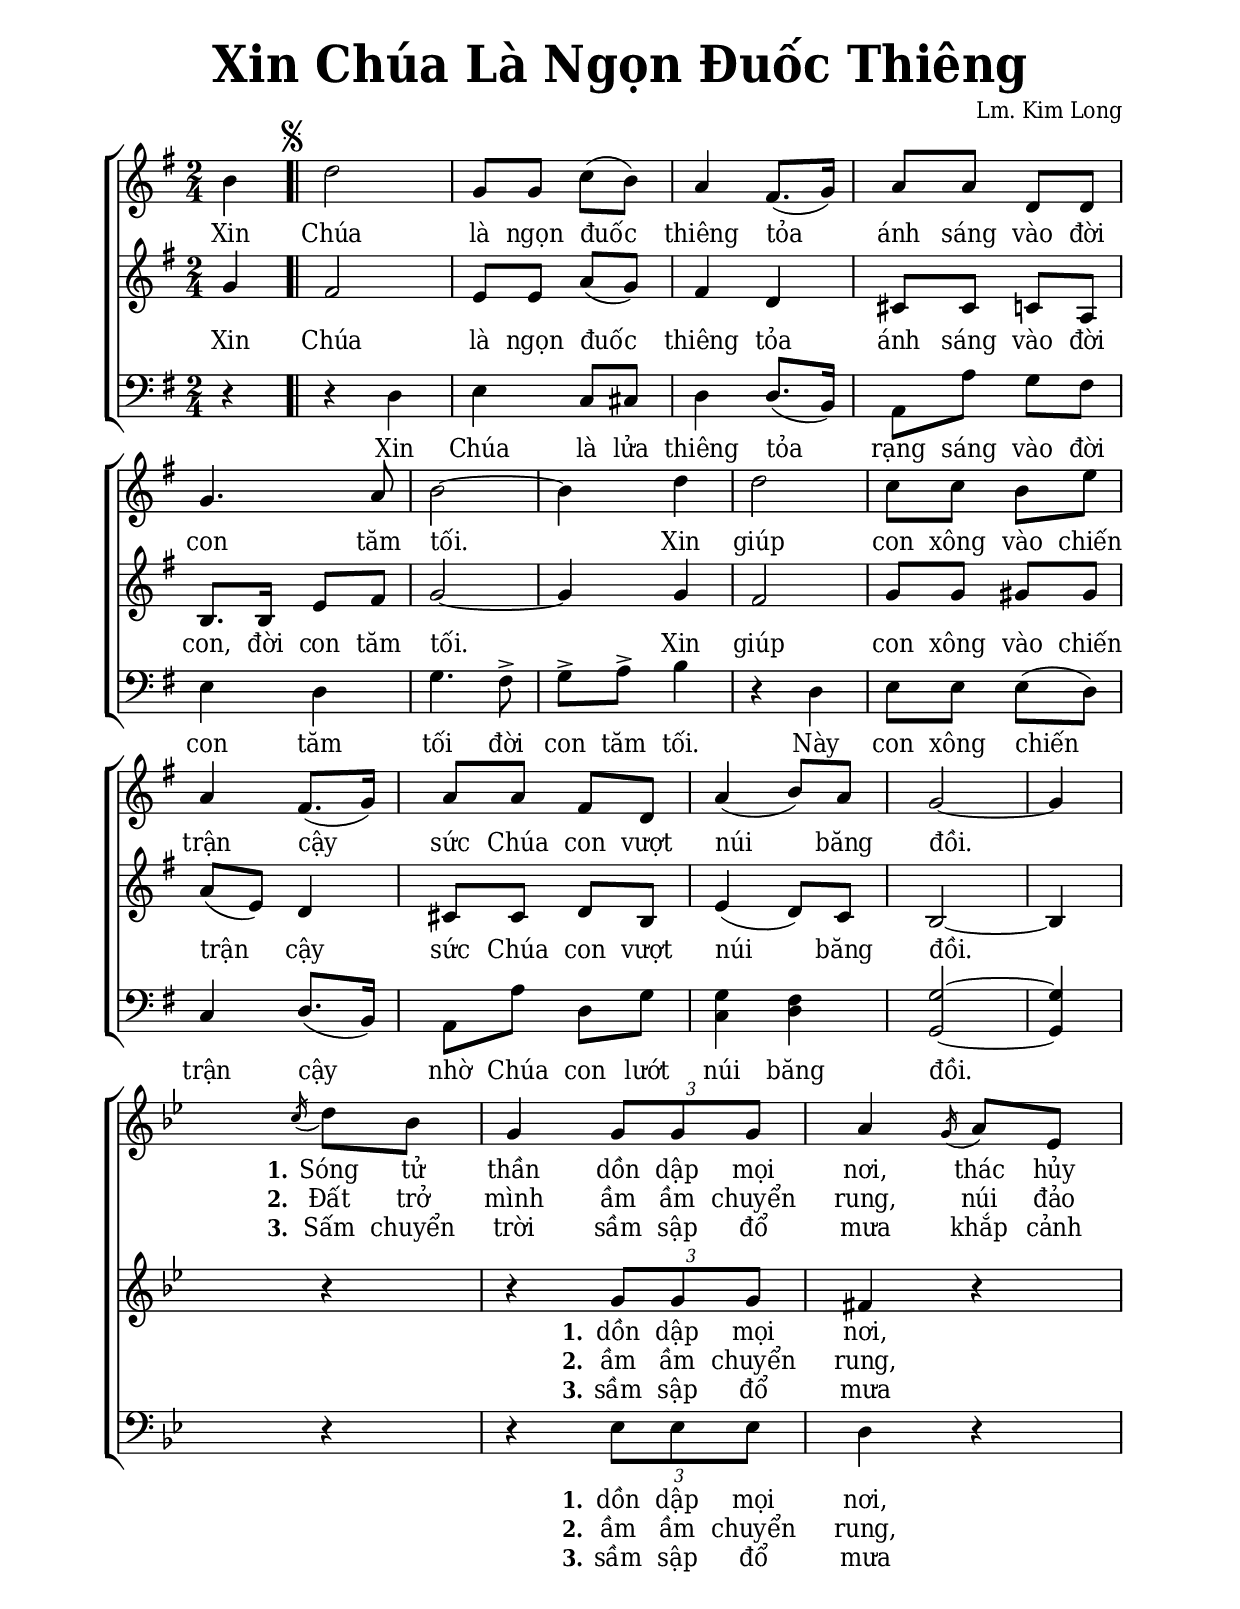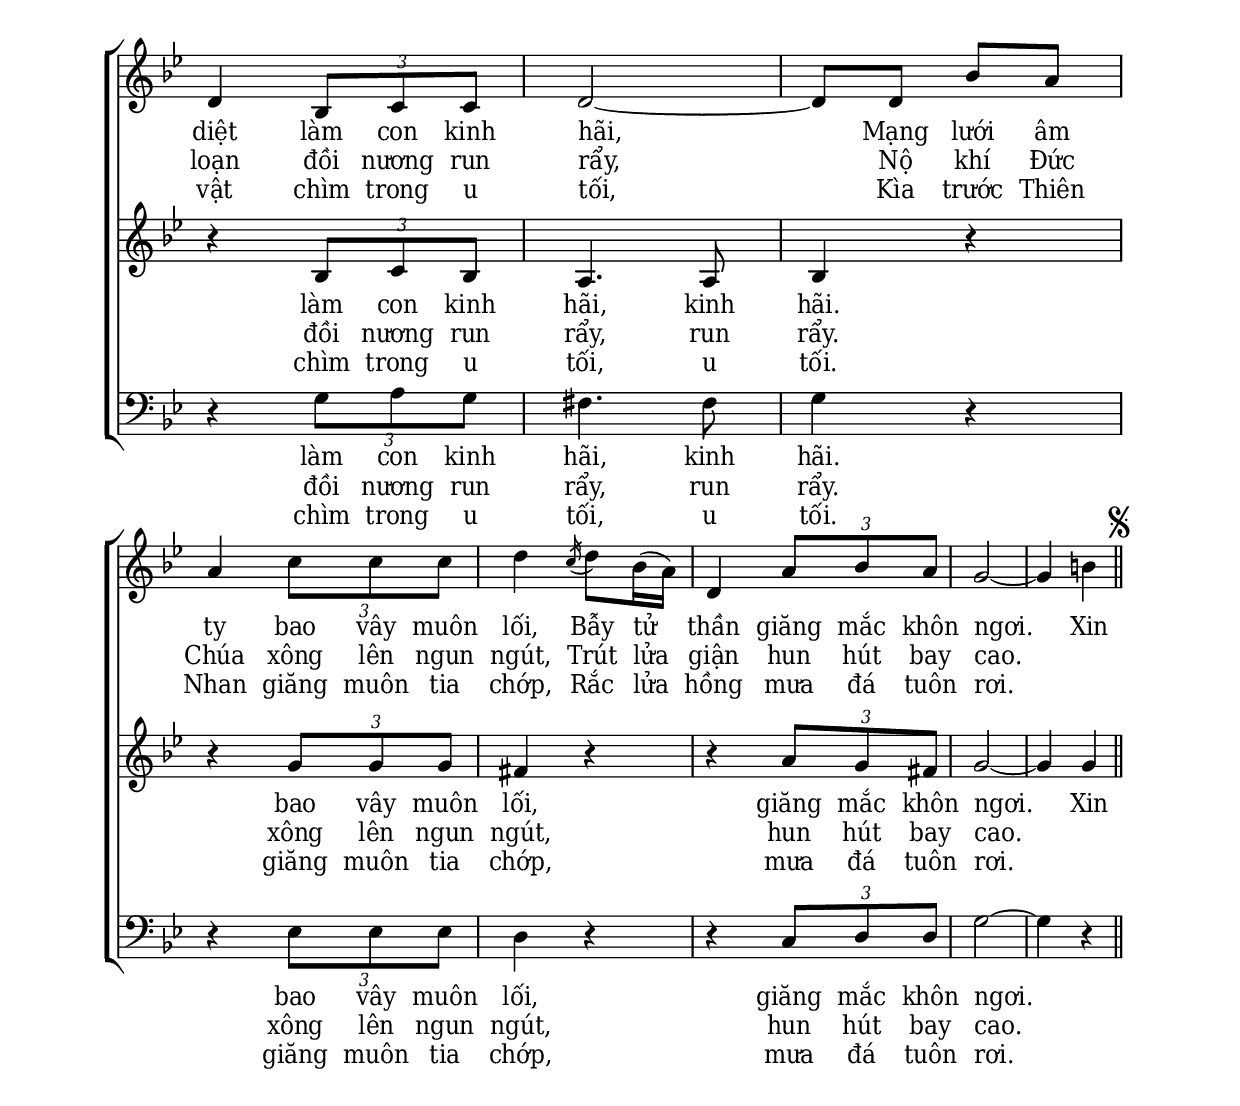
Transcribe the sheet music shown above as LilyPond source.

% Cài đặt chung
\version "2.22.1"
\include "english.ly"

\header {
  title = \markup { \fontsize #3 "Xin Chúa Là Ngọn Đuốc Thiêng" }
  composer = "Lm. Kim Long"
  %arranger = " "
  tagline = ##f
}

% Nhạc
nhacDiepKhucSop = \relative c'' {
  \key g \major \time 2/4
  \partial 4 b4 \bar ".|"
  \once \override Score.RehearsalMark.font-size = #0.1
  \mark \markup { \musicglyph #"scripts.segno" }
  d2 |
  g,8 g c (b) |
  a4 fs8. (g16) |
  a8 a d, d |
  g4. a8 |
  b2 ~ |
  b4 d |
  d2 |
  c8 c b e |
  a,4 fs8. (g16) |
  a8 a fs d |
  a'4 (b8) a |
  g2 ~ |
  g4 \bar "|"
}

nhacDiepKhucAlto = \relative c'' {
  \key g \major \time 2/4
  g4 |
  fs2 |
  e8 e a (g) |
  fs4 d |
  cs8 cs c! a |
  b8. b16 e8 [fs] |
  g2 ~ |
  g4 g |
  fs2 |
  g8 g gs gs |
  a (e) d4 |
  cs8 cs d b |
  e4 (d8) c |
  b2 ~ |
  b4
}

nhacDiepKhucBas = \relative c {
  \key g \major \time 2/4
  r4 |
  r4 d |
  e c8 cs |
  d4 d8. (b16) |
  a8 a' g fs |
  e4 d |
  g4. fs8 ^> |
  g ^> a ^> b4 |
  r d, |
  e8 e e (d) |
  c4 d8. (b16) |
  a8 a' d, g |
  <g c,>4 <fs d> |
  <g g,>2 ~ |
  <g g,>4
}

nhacPhienKhucSop = \relative c'' {
  \key bf \major \time 2/4
  \partial 4.
  % thêm dấu nghỉ ẩn, để nốt hoa mỹ ko nằm ở đầu (lỗi khoảng cách)
  \hideNotes r8 \unHideNotes
  \slashedGrace { c16 (} d8) bf 
  g4 \tuplet 3/2 { g8 g g } |
  a4 \slashedGrace { g16 (} a8) ef |
  d4 \tuplet 3/2 { bf8 c c } |
  d2 ~ |
  d8 d bf' a |
  a4 \tuplet 3/2 { c8 c c } |
  d4 \slashedGrace { c16 (} d8) bf16 (a) |
  d,4 \tuplet 3/2 { a'8 bf a } |
  g2 ~ |
  g4
  b!
  \bar "||"
  \once \override Score.RehearsalMark.font-size = #0.1
  \mark \markup { \musicglyph #"scripts.segno" }
}

nhacPhienKhucAlto = \relative c'' {
  \key bf \major \time 2/4
  \hideNotes r8 \unHideNotes
  r4 |
  r \tuplet 3/2 { g8 g g } |
  fs4 r4 |
  r \tuplet 3/2 { bf,8 c bf } |
  a4. a8 |
  bf4 r |
  r \tuplet 3/2 { g'8 g g } |
  fs4 r |
  r \tuplet 3/2 { a8 g fs } |
  g2 ~ |
  g4
  g
}

nhacPhienKhucBas = \relative c {
  \key bf \major \time 2/4
  \hideNotes r8 \unHideNotes
  r4
  r4 \tuplet 3/2 { ef8 ef ef } |
  d4 r |
  r \tuplet 3/2 { g8 a g } |
  fs4. fs8 |
  g4 r |
  r \tuplet 3/2 { ef8 ef ef } |
  d4 r |
  r \tuplet 3/2 { c8 d d } |
  g2 ~ |
  g4 r
}

% Lời
loiDiepKhucSop = \lyricmode {
  Xin Chúa là ngọn đuốc thiêng tỏa ánh sáng vào đời con
  tăm tối.
  Xin giúp con xông vào chiến trận cậy sức Chúa con vượt núi băng đồi.
}

loiDiepKhucAlto = \lyricmode {
  Xin Chúa là ngọn đuốc thiêng tỏa ánh sáng vào đời con,
  đời con tăm tối.
  Xin giúp con xông vào chiến trận cậy sức Chúa con vượt núi băng đồi.
}

loiDiepKhucBas = \lyricmode {
  Xin Chúa là lửa thiêng tỏa rạng sáng vào đời con tăm tối
  đời con tăm tối.
  Này con xông chiến trận cậy nhờ Chúa con lướt núi băng đồi.
}

loiPhienKhucSopMot = \lyricmode {
  \set stanza = "1."
  Sóng tử thần dồn dập mọi nơi, thác hủy diệt làm con kinh hãi,
  Mạng lưới âm ty bao vây muôn lối,
  Bẫy tử thần giăng mắc khôn ngơi.
  Xin
}

loiPhienKhucSopHai = \lyricmode {
  \set stanza = "2."
  Đất trở mình ầm ầm chuyển rung, núi đảo loạn đồi nương run rẩy,
  Nộ khí Đức Chúa xông lên ngun ngút,
  Trút lửa giận hun hút bay cao.
}

loiPhienKhucSopBa = \lyricmode {
  \set stanza = "3."
  Sấm chuyển trời sầm sập đổ mưa khắp cảnh vật chìm trong u tối,
  Kìa trước Thiên Nhan giăng muôn tia chớp,
  Rắc lửa hồng mưa đá tuôn rơi.
}

loiPhienKhucAltoMot = \lyricmode {
  \set stanza = "1."
  dồn dập mọi nơi,
  làm con kinh hãi, kinh hãi.
  bao vây muôn lối,
  giăng mắc khôn ngơi.
  Xin
}

loiPhienKhucAltoHai = \lyricmode {
  \set stanza = "2."
  ầm ầm chuyển rung,
  đồi nương run rẩy, run rẩy.
  xông lên ngun ngút,
  hun hút bay cao.
}

loiPhienKhucAltoBa = \lyricmode {
  \set stanza = "3."
  sầm sập đổ mưa
  chìm trong u tối, u tối.
  giăng muôn tia chớp,
  mưa đá tuôn rơi.
}

loiPhienKhucBasMot = \lyricmode {
  \set stanza = "1."
  dồn dập mọi nơi, làm con kinh hãi, kinh hãi.
  bao vây muôn lối, giăng mắc khôn ngơi.
}

loiPhienKhucBasHai = \lyricmode {
  \set stanza = "2."
  ầm ầm chuyển rung,
  đồi nương run rẩy, run rẩy.
  xông lên ngun ngút,
  hun hút bay cao.
}

loiPhienKhucBasBa = \lyricmode {
  \set stanza = "3."
  sầm sập đổ mưa
  chìm trong u tối, u tối.
  giăng muôn tia chớp,
  mưa đá tuôn rơi.
}

% Dàn trang
\paper {
  #(set-paper-size "a4")
  top-margin = 15\mm
  bottom-margin = 20\mm
  left-margin = 20\mm
  right-margin = 20\mm
  indent = #0
  #(define fonts
    (make-pango-font-tree
      "Deja Vu Serif Condensed"
      "Deja Vu Serif Condensed"
      "Deja Vu Serif Condensed"
      (/ 20 20)))
  print-page-number = #f
  page-count = #2
  %systems-per-page = 4
  %ragged-bottom = ##t
}

% Đổi kích thước nốt cho bè phụ
notBePhu =
#(define-music-function (font-size music) (number? ly:music?)
   (for-some-music
     (lambda (m)
       (if (music-is-of-type? m 'rhythmic-event)
           (begin
             (set! (ly:music-property m 'tweaks)
                   (cons `(font-size . ,font-size)
                         (ly:music-property m 'tweaks)))
             #t)
           #f))
     music)
   music)

\score {
  \new ChoirStaff <<
    \new Staff <<
      \new Voice = "beSop" {
        \clef treble \nhacDiepKhucSop
      }
      \new Lyrics \lyricsto beSop \loiDiepKhucSop
    >>
    \new Staff <<
      \new Voice = "beAlto" {
        \clef treble \nhacDiepKhucAlto
      }
      \new Lyrics \lyricsto beAlto \loiDiepKhucAlto
    >>
    %{
    \new Staff \with {
        \consists "Merge_rests_engraver"
        printPartCombineTexts = ##f
      }
      <<
      \new Voice \partCombine 
        \nhacDiepKhucSop
        \notBePhu -2 { \nhacDiepKhucAlto }
      \new NullVoice = beAlto \nhacDiepKhucAlto
      \new Lyrics \lyricsto beAlto \loiDiepKhucAlto
      >>
    %}
    \new Staff <<
        \clef "bass"
        \new Voice = beBas {
          \nhacDiepKhucBas
        }
      \new Lyrics \lyricsto beBas \loiDiepKhucBas
    >>
  >>
  \layout {
    \override Lyrics.LyricSpace.minimum-distance = #1.5
    \override Score.BarNumber.break-visibility = ##(#f #f #f)
    \override Score.SpacingSpanner.uniform-stretching = ##t
  }
}

\score {
  \new ChoirStaff <<
    \new Staff <<
      \new Voice = "beSop" {
        \clef treble \nhacPhienKhucSop
      }
      \new Lyrics \lyricsto beSop \loiPhienKhucSopMot
      \new Lyrics \lyricsto beSop \loiPhienKhucSopHai
      \new Lyrics \lyricsto beSop \loiPhienKhucSopBa
    >>
    \new Staff <<
      \new Voice = "beAlto" {
        \clef treble \nhacPhienKhucAlto
      }
      \new Lyrics \lyricsto beAlto \loiPhienKhucAltoMot
      \new Lyrics \lyricsto beAlto \loiPhienKhucAltoHai
      \new Lyrics \lyricsto beAlto \loiPhienKhucAltoBa
    >>
    \new Staff <<
        \clef "bass"
        \new Voice = beBas {
          \nhacPhienKhucBas
        }
      \new Lyrics \lyricsto beBas \loiPhienKhucBasMot
      \new Lyrics \lyricsto beBas \loiPhienKhucBasHai
      \new Lyrics \lyricsto beBas \loiPhienKhucBasBa
    >>
  >>
  \layout {
    \override Staff.TimeSignature.transparent = ##t
    \override Lyrics.LyricSpace.minimum-distance = #1.5
    \override Score.BarNumber.break-visibility = ##(#f #f #f)
    \override Score.SpacingSpanner.uniform-stretching = ##t
  }
}
